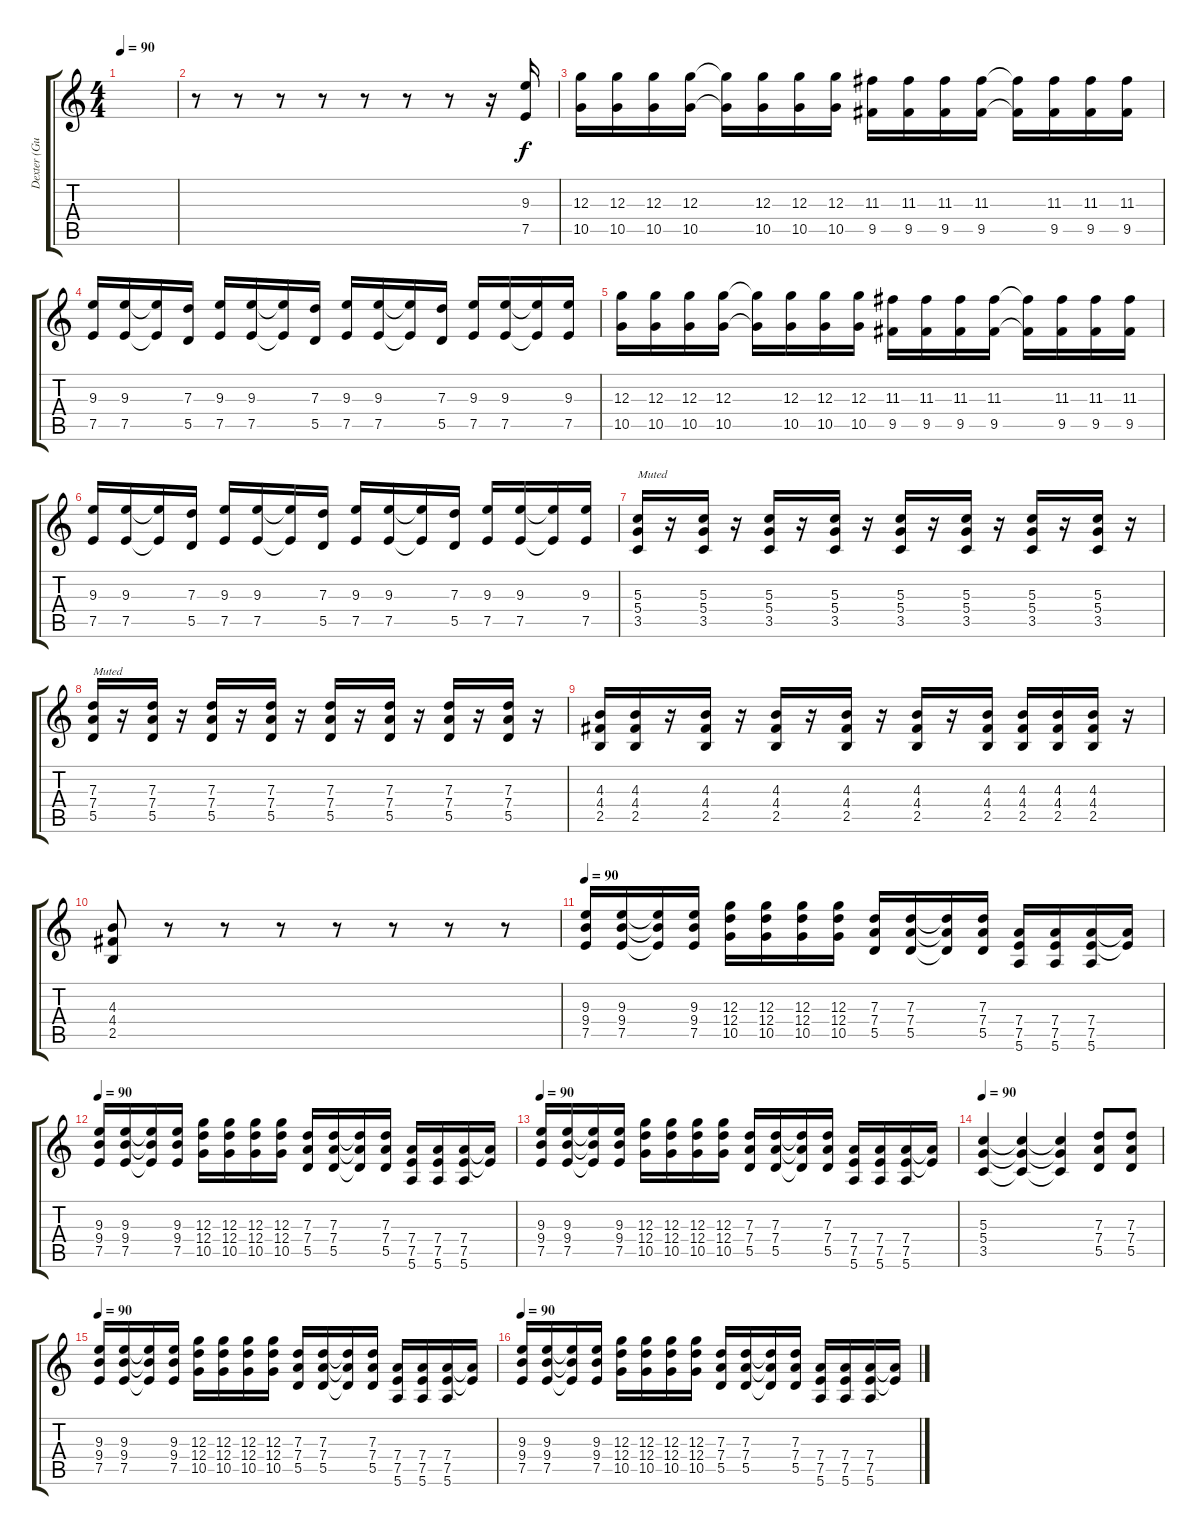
\track ("Dexter (Guitar)" "Dexter (Gu") {instrument distortionguitar}
\staff {score tabs}
\tuning (E4 B3 G3 D3 A2 E2) {hide}
\ts (4 4)
\tempo 90
\clef g2
\ks c
|
r.8 r.8 r.8 r.8 r.8 r.8 r.8 r.16 (9.3 7.5).16 |
(12.3 10.5).16 (12.3 10.5).16 (12.3 10.5).16 (12.3 10.5).16 (12.3{t} 10.5{t}).16 (12.3 10.5).16 (12.3 10.5).16 (12.3 10.5).16 (11.3 9.5).16 (11.3 9.5).16 (11.3 9.5).16 (11.3 9.5).16 (11.3{t} 9.5{t}).16 (11.3 9.5).16 (11.3 9.5).16 (11.3 9.5).16 |
(9.3 7.5).16 (9.3 7.5).16 (9.3{t} 7.5{t}).16 (7.3 5.5).16 (9.3 7.5).16 (9.3 7.5).16 (9.3{t} 7.5{t}).16 (7.3 5.5).16 (9.3 7.5).16 (9.3 7.5).16 (9.3{t} 7.5{t}).16 (7.3 5.5).16 (9.3 7.5).16 (9.3 7.5).16 (9.3{t} 7.5{t}).16 (9.3 7.5).16 |
(12.3 10.5).16 (12.3 10.5).16 (12.3 10.5).16 (12.3 10.5).16 (12.3{t} 10.5{t}).16 (12.3 10.5).16 (12.3 10.5).16 (12.3 10.5).16 (11.3 9.5).16 (11.3 9.5).16 (11.3 9.5).16 (11.3 9.5).16 (11.3{t} 9.5{t}).16 (11.3 9.5).16 (11.3 9.5).16 (11.3 9.5).16 |
(9.3 7.5).16 (9.3 7.5).16 (9.3{t} 7.5{t}).16 (7.3 5.5).16 (9.3 7.5).16 (9.3 7.5).16 (9.3{t} 7.5{t}).16 (7.3 5.5).16 (9.3 7.5).16 (9.3 7.5).16 (9.3{t} 7.5{t}).16 (7.3 5.5).16 (9.3 7.5).16 (9.3 7.5).16 (9.3{t} 7.5{t}).16 (9.3 7.5).16 |
(5.3 5.4 3.5).16{txt "Muted"} r.16 (5.3 5.4 3.5).16 r.16 (5.3 5.4 3.5).16 r.16 (5.3 5.4 3.5).16 r.16 (5.3 5.4 3.5).16 r.16 (5.3 5.4 3.5).16 r.16 (5.3 5.4 3.5).16 r.16 (5.3 5.4 3.5).16 r.16 |
(7.3 7.4 5.5).16{txt "Muted"} r.16 (7.3 7.4 5.5).16 r.16 (7.3 7.4 5.5).16 r.16 (7.3 7.4 5.5).16 r.16 (7.3 7.4 5.5).16 r.16 (7.3 7.4 5.5).16 r.16 (7.3 7.4 5.5).16 r.16 (7.3 7.4 5.5).16 r.16 |
(4.3 4.4 2.5).16 (4.3 4.4 2.5).16 r.16 (4.3 4.4 2.5).16 r.16 (4.3 4.4 2.5).16 r.16 (4.3 4.4 2.5).16 r.16 (4.3 4.4 2.5).16 r.16 (4.3 4.4 2.5).16 (4.3 4.4 2.5).16 (4.3 4.4 2.5).16 (4.3 4.4 2.5).16 r.16 |
(4.3 4.4 2.5).8 r.8 r.8 r.8 r.8 r.8 r.8 r.8 |
\tempo 90
(9.3 9.4 7.5).16 (9.3 9.4 7.5).16 (9.3{t} 9.4{t} 7.5{t}).16 (9.3 9.4 7.5).16 (12.3 12.4 10.5).16 (12.3 12.4 10.5).16 (12.3 12.4 10.5).16 (12.3 12.4 10.5).16 (7.3 7.4 5.5).16 (7.3 7.4 5.5).16 (7.3{t} 7.4{t} 5.5{t}).16 (7.3 7.4 5.5).16 (7.4 7.5 5.6).16 (7.4 7.5 5.6).16 (7.4 7.5 5.6).16 (7.4{t} 7.5{t}).16 |
\tempo 90
(9.3 9.4 7.5).16 (9.3 9.4 7.5).16 (9.3{t} 9.4{t} 7.5{t}).16 (9.3 9.4 7.5).16 (12.3 12.4 10.5).16 (12.3 12.4 10.5).16 (12.3 12.4 10.5).16 (12.3 12.4 10.5).16 (7.3 7.4 5.5).16 (7.3 7.4 5.5).16 (7.3{t} 7.4{t} 5.5{t}).16 (7.3 7.4 5.5).16 (7.4 7.5 5.6).16 (7.4 7.5 5.6).16 (7.4 7.5 5.6).16 (7.4{t} 7.5{t}).16 |
\tempo 90
(9.3 9.4 7.5).16 (9.3 9.4 7.5).16 (9.3{t} 9.4{t} 7.5{t}).16 (9.3 9.4 7.5).16 (12.3 12.4 10.5).16 (12.3 12.4 10.5).16 (12.3 12.4 10.5).16 (12.3 12.4 10.5).16 (7.3 7.4 5.5).16 (7.3 7.4 5.5).16 (7.3{t} 7.4{t} 5.5{t}).16 (7.3 7.4 5.5).16 (7.4 7.5 5.6).16 (7.4 7.5 5.6).16 (7.4 7.5 5.6).16 (7.4{t} 7.5{t}).16 |
\tempo 90
(5.3 5.4 3.5).4 (5.3{t} 5.4{t} 3.5{t}).4 (5.3{t} 5.4{t} 3.5{t}).4 (7.3 7.4 5.5).8 (7.3 7.4 5.5).8 |
\tempo 90
(9.3 9.4 7.5).16 (9.3 9.4 7.5).16 (9.3{t} 9.4{t} 7.5{t}).16 (9.3 9.4 7.5).16 (12.3 12.4 10.5).16 (12.3 12.4 10.5).16 (12.3 12.4 10.5).16 (12.3 12.4 10.5).16 (7.3 7.4 5.5).16 (7.3 7.4 5.5).16 (7.3{t} 7.4{t} 5.5{t}).16 (7.3 7.4 5.5).16 (7.4 7.5 5.6).16 (7.4 7.5 5.6).16 (7.4 7.5 5.6).16 (7.4{t} 7.5{t}).16 |
\tempo 90
(9.3 9.4 7.5).16 (9.3 9.4 7.5).16 (9.3{t} 9.4{t} 7.5{t}).16 (9.3 9.4 7.5).16 (12.3 12.4 10.5).16 (12.3 12.4 10.5).16 (12.3 12.4 10.5).16 (12.3 12.4 10.5).16 (7.3 7.4 5.5).16 (7.3 7.4 5.5).16 (7.3{t} 7.4{t} 5.5{t}).16 (7.3 7.4 5.5).16 (7.4 7.5 5.6).16 (7.4 7.5 5.6).16 (7.4 7.5 5.6).16 (7.4{t} 7.5{t}).16
